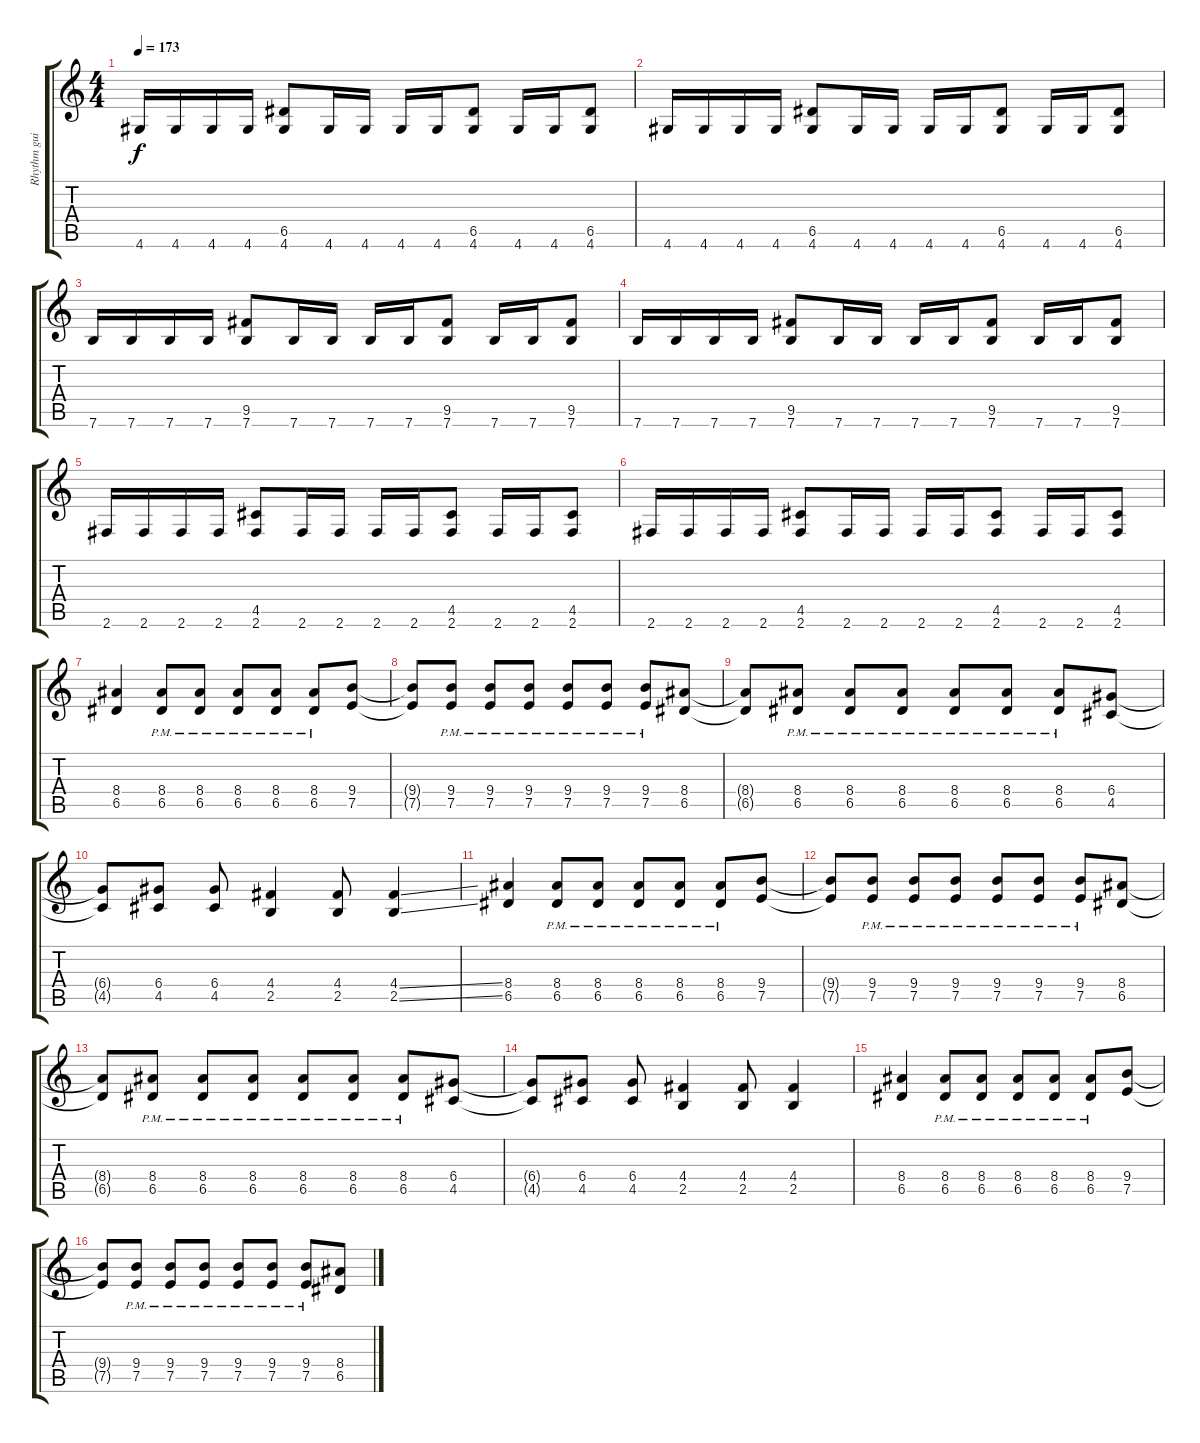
\track ("Rhythm guitar" "Rhythm gui") {instrument overdrivenguitar}
\staff {score tabs}
\tuning (E4 B3 G3 D3 A2 E2) {hide}
\ts (4 4)
\tempo 173
\clef g2
\ks c
4.6.16{dy f} 4.6.16 4.6.16 4.6.16 (6.5 4.6).8 4.6.16 4.6.16 4.6.16 4.6.16 (6.5 4.6).8 4.6.16 4.6.16 (6.5 4.6).8 |
4.6.16 4.6.16 4.6.16 4.6.16 (6.5 4.6).8 4.6.16 4.6.16 4.6.16 4.6.16 (6.5 4.6).8 4.6.16 4.6.16 (6.5 4.6).8 |
7.6.16 7.6.16 7.6.16 7.6.16 (9.5 7.6).8 7.6.16 7.6.16 7.6.16 7.6.16 (9.5 7.6).8 7.6.16 7.6.16 (9.5 7.6).8 |
7.6.16 7.6.16 7.6.16 7.6.16 (9.5 7.6).8 7.6.16 7.6.16 7.6.16 7.6.16 (9.5 7.6).8 7.6.16 7.6.16 (9.5 7.6).8 |
2.6.16 2.6.16 2.6.16 2.6.16 (4.5 2.6).8 2.6.16 2.6.16 2.6.16 2.6.16 (4.5 2.6).8 2.6.16 2.6.16 (4.5 2.6).8 |
2.6.16 2.6.16 2.6.16 2.6.16 (4.5 2.6).8 2.6.16 2.6.16 2.6.16 2.6.16 (4.5 2.6).8 2.6.16 2.6.16 (4.5 2.6).8 |
(8.4 6.5).4 (8.4{pm} 6.5{pm}).8 (8.4{pm} 6.5{pm}).8 (8.4{pm} 6.5{pm}).8 (8.4{pm} 6.5{pm}).8 (8.4{pm} 6.5{pm}).8 (9.4 7.5).8 |
(9.4{t} 7.5{t}).8 (9.4{pm} 7.5{pm}).8 (9.4{pm} 7.5{pm}).8 (9.4{pm} 7.5{pm}).8 (9.4{pm} 7.5{pm}).8 (9.4{pm} 7.5{pm}).8 (9.4{pm} 7.5{pm}).8 (8.4 6.5).8 |
(8.4{t} 6.5{t}).8 (8.4{pm} 6.5{pm}).8 (8.4{pm} 6.5{pm}).8 (8.4{pm} 6.5{pm}).8 (8.4{pm} 6.5{pm}).8 (8.4{pm} 6.5{pm}).8 (8.4{pm} 6.5{pm}).8 (6.4 4.5).8 |
(6.4{t} 4.5{t}).8 (6.4 4.5).8 (6.4 4.5).8 (4.4 2.5).4 (4.4 2.5).8 (4.4{ss} 2.5{ss}).4 |
(8.4 6.5).4 (8.4{pm} 6.5{pm}).8 (8.4{pm} 6.5{pm}).8 (8.4{pm} 6.5{pm}).8 (8.4{pm} 6.5{pm}).8 (8.4{pm} 6.5{pm}).8 (9.4 7.5).8 |
(9.4{t} 7.5{t}).8 (9.4{pm} 7.5{pm}).8 (9.4{pm} 7.5{pm}).8 (9.4{pm} 7.5{pm}).8 (9.4{pm} 7.5{pm}).8 (9.4{pm} 7.5{pm}).8 (9.4{pm} 7.5{pm}).8 (8.4 6.5).8 |
(8.4{t} 6.5{t}).8 (8.4{pm} 6.5{pm}).8 (8.4{pm} 6.5{pm}).8 (8.4{pm} 6.5{pm}).8 (8.4{pm} 6.5{pm}).8 (8.4{pm} 6.5{pm}).8 (8.4{pm} 6.5{pm}).8 (6.4 4.5).8 |
(6.4{t} 4.5{t}).8 (6.4 4.5).8 (6.4 4.5).8 (4.4 2.5).4 (4.4 2.5).8 (4.4 2.5).4 |
(8.4 6.5).4 (8.4{pm} 6.5{pm}).8 (8.4{pm} 6.5{pm}).8 (8.4{pm} 6.5{pm}).8 (8.4{pm} 6.5{pm}).8 (8.4{pm} 6.5{pm}).8 (9.4 7.5).8 |
(9.4{t} 7.5{t}).8 (9.4{pm} 7.5{pm}).8 (9.4{pm} 7.5{pm}).8 (9.4{pm} 7.5{pm}).8 (9.4{pm} 7.5{pm}).8 (9.4{pm} 7.5{pm}).8 (9.4{pm} 7.5{pm}).8 (8.4 6.5).8
